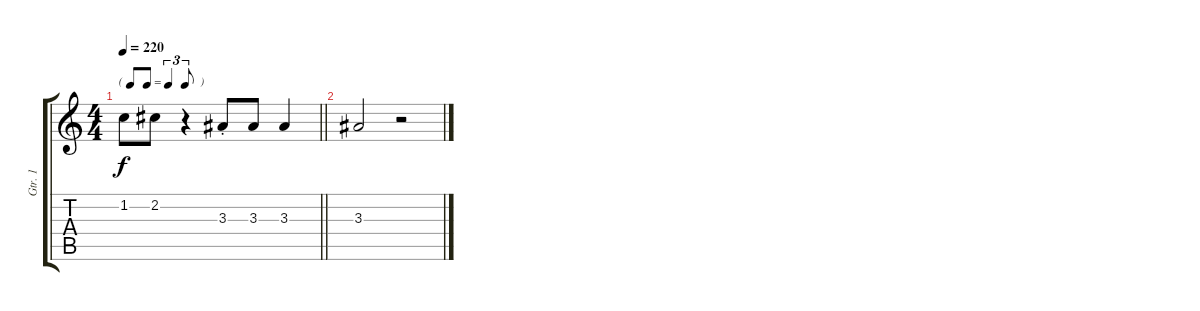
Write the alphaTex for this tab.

\track ("Gtr. 1" "Gtr. 1") {instrument acousticguitarsteel}
\staff {score tabs}
\tuning (E4 B3 G3 D3 A2 E2) {hide}
\ts (4 4)
\tf triplet8th
\tempo 220
\clef g2
\barLineRight lightlight
\ks c
1.2.8{dy f} 2.2.8 r.4 3.3{st}.8 3.3.8 3.3.4 |
3.3.2 r.2
